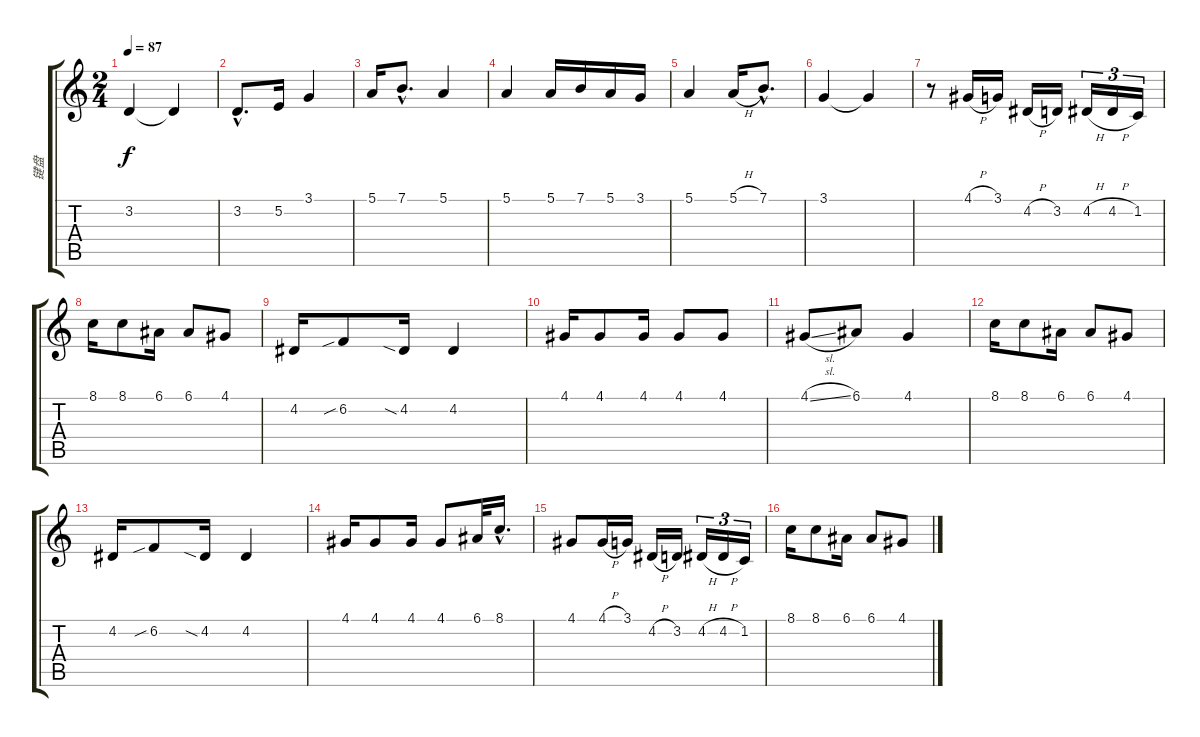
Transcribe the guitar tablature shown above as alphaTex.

\track ("键盘" "键盘") {instrument synthstrings2}
\staff {score tabs}
\tuning (E4 B3 G3 D3 A2 E2) {hide}
\ts (2 4)
\tempo 87
\clef g2
\ks c
3.2.4{dy f} 3.2{t}.4 |
3.2{hac}.8{d} 5.2.16 3.1.4 |
5.1.16 7.1{hac}.8{d} 5.1.4 |
5.1.4 5.1.16 7.1.16 5.1.16 3.1.16 |
5.1.4 5.1{h}.16 7.1{hac}.8{d} |
3.1.4 3.1{t}.4 |
r.8 4.1{h}.16 3.1.16 4.2{h}.16 3.2.16 4.2{h}.16{tu (3 2)} 4.2{h}.16{tu (3 2)} 1.2.16{tu (3 2)} |
8.1.16 8.1.8 6.1.16 6.1.8 4.1.8 |
4.2.16 6.2{sib}.8 4.2{sia}.16 4.2.4 |
4.1.16 4.1.8 4.1.16 4.1.8 4.1.8 |
4.1{sl}.8 6.1.8 4.1.4 |
8.1.16 8.1.8 6.1.16 6.1.8 4.1.8 |
4.2.16 6.2{sib}.8 4.2{sia}.16 4.2.4 |
4.1.16 4.1.8 4.1.16 4.1.8 6.1.32 8.1{hac}.16{d} |
4.1.8 4.1{h}.16 3.1.16 4.2{h}.16 3.2.16 4.2{h}.16{tu (3 2)} 4.2{h}.16{tu (3 2)} 1.2.16{tu (3 2)} |
8.1.16 8.1.8 6.1.16 6.1.8 4.1.8
